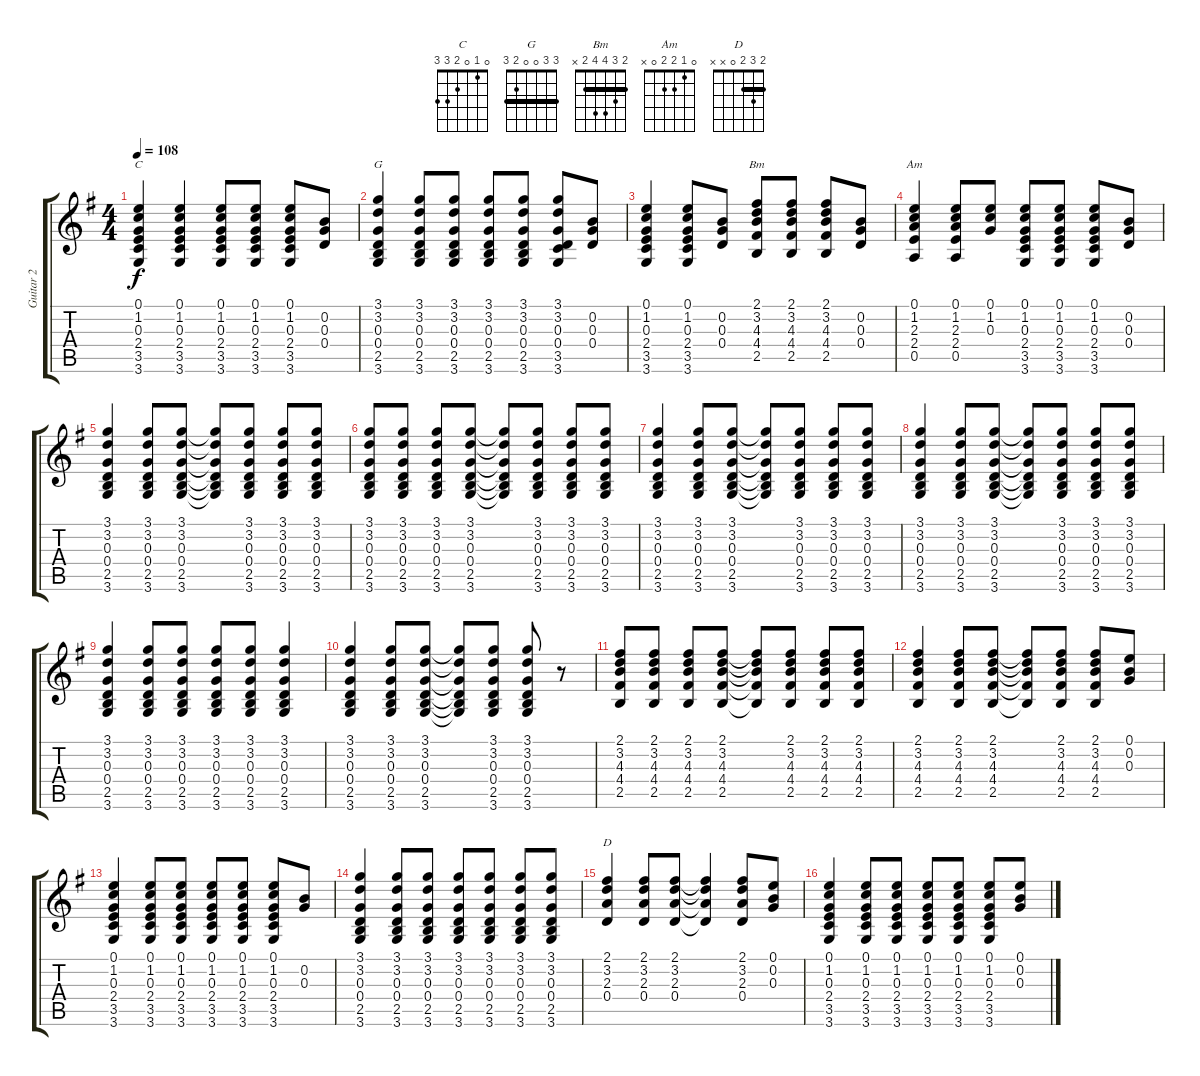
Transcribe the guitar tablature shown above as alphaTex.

\track ("Guitar 2" "Guitar 2") {instrument acousticguitarsteel}
\staff {score tabs}
\tuning (E4 B3 G3 D3 A2 E2) {hide}
\chord ("C" 0 1 0 2 3 3)
\chord ("G" 3 3 0 0 2 3) {barre 3}
\chord ("Bm" 2 3 4 4 2 x) {barre 2}
\chord ("Am" 0 1 2 2 0 x)
\chord ("D" 2 3 2 0 x x) {barre 2}
\ts (4 4)
\tempo 108
\clef g2
\ks g
(0.1 1.2 0.3 2.4 3.5 3.6).4{ch "C" dy f} (0.1 1.2 0.3 2.4 3.5 3.6).4 (0.1 1.2 0.3 2.4 3.5 3.6).8 (0.1 1.2 0.3 2.4 3.5 3.6).8 (0.1 1.2 0.3 2.4 3.5 3.6).8 (0.2 0.3 0.4).8 |
(3.1 3.2 0.3 0.4 2.5 3.6).4{ch "G"} (3.1 3.2 0.3 0.4 2.5 3.6).8 (3.1 3.2 0.3 0.4 2.5 3.6).8 (3.1 3.2 0.3 0.4 2.5 3.6).8 (3.1 3.2 0.3 0.4 2.5 3.6).8 (3.1 3.2 0.3 0.4 3.5 3.6).8 (0.2 0.3 0.4).8 |
(0.1 1.2 0.3 2.4 3.5 3.6).4 (0.1 1.2 0.3 2.4 3.5 3.6).8 (0.2 0.3 0.4).8 (2.1 3.2 4.3 4.4 2.5).8{ch "Bm"} (2.1 3.2 4.3 4.4 2.5).8 (2.1 3.2 4.3 4.4 2.5).8 (0.2 0.3 0.4).8 |
(0.1 1.2 2.3 2.4 0.5).4{ch "Am"} (0.1 1.2 2.3 2.4 0.5).8 (0.1 1.2 0.3).8 (0.1 1.2 0.3 2.4 3.5 3.6).8 (0.1 1.2 0.3 2.4 3.5 3.6).8 (0.1 1.2 0.3 2.4 3.5 3.6).8 (0.2 0.3 0.4).8 |
(3.1 3.2 0.3 0.4 2.5 3.6).4 (3.1 3.2 0.3 0.4 2.5 3.6).8 (3.1 3.2 0.3 0.4 2.5 3.6).8 (3.1{t} 3.2{t} 0.3{t} 0.4{t} 2.5{t} 3.6{t}).8 (3.1 3.2 0.3 0.4 2.5 3.6).8 (3.1 3.2 0.3 0.4 2.5 3.6).8 (3.1 3.2 0.3 0.4 2.5 3.6).8 |
(3.1 3.2 0.3 0.4 2.5 3.6).8 (3.1 3.2 0.3 0.4 2.5 3.6).8 (3.1 3.2 0.3 0.4 2.5 3.6).8 (3.1 3.2 0.3 0.4 2.5 3.6).8 (3.1{t} 3.2{t} 0.3{t} 0.4{t} 2.5{t} 3.6{t}).8 (3.1 3.2 0.3 0.4 2.5 3.6).8 (3.1 3.2 0.3 0.4 2.5 3.6).8 (3.1 3.2 0.3 0.4 2.5 3.6).8 |
(3.1 3.2 0.3 0.4 2.5 3.6).4 (3.1 3.2 0.3 0.4 2.5 3.6).8 (3.1 3.2 0.3 0.4 2.5 3.6).8 (3.1{t} 3.2{t} 0.3{t} 0.4{t} 2.5{t} 3.6{t}).8 (3.1 3.2 0.3 0.4 2.5 3.6).8 (3.1 3.2 0.3 0.4 2.5 3.6).8 (3.1 3.2 0.3 0.4 2.5 3.6).8 |
(3.1 3.2 0.3 0.4 2.5 3.6).4 (3.1 3.2 0.3 0.4 2.5 3.6).8 (3.1 3.2 0.3 0.4 2.5 3.6).8 (3.1{t} 3.2{t} 0.3{t} 0.4{t} 2.5{t} 3.6{t}).8 (3.1 3.2 0.3 0.4 2.5 3.6).8 (3.1 3.2 0.3 0.4 2.5 3.6).8 (3.1 3.2 0.3 0.4 2.5 3.6).8 |
(3.1 3.2 0.3 0.4 2.5 3.6).4 (3.1 3.2 0.3 0.4 2.5 3.6).8 (3.1 3.2 0.3 0.4 2.5 3.6).8 (3.1 3.2 0.3 0.4 2.5 3.6).8 (3.1 3.2 0.3 0.4 2.5 3.6).8 (3.1 3.2 0.3 0.4 2.5 3.6).4 |
(3.1 3.2 0.3 0.4 2.5 3.6).4 (3.1 3.2 0.3 0.4 2.5 3.6).8 (3.1 3.2 0.3 0.4 2.5 3.6).8 (3.1{t} 3.2{t} 0.3{t} 0.4{t} 2.5{t} 3.6{t}).8 (3.1 3.2 0.3 0.4 2.5 3.6).8 (3.1 3.2 0.3 0.4 2.5 3.6).8 r.8 |
(2.1 3.2 4.3 4.4 2.5).8 (2.1 3.2 4.3 4.4 2.5).8 (2.1 3.2 4.3 4.4 2.5).8 (2.1 3.2 4.3 4.4 2.5).8 (2.1{t} 3.2{t} 4.3{t} 4.4{t} 2.5{t}).8 (2.1 3.2 4.3 4.4 2.5).8 (2.1 3.2 4.3 4.4 2.5).8 (2.1 3.2 4.3 4.4 2.5).8 |
(2.1 3.2 4.3 4.4 2.5).4 (2.1 3.2 4.3 4.4 2.5).8 (2.1 3.2 4.3 4.4 2.5).8 (2.1{t} 3.2{t} 4.3{t} 4.4{t} 2.5{t}).8 (2.1 3.2 4.3 4.4 2.5).8 (2.1 3.2 4.3 4.4 2.5).8 (0.1 0.2 0.3).8 |
(0.1 1.2 0.3 2.4 3.5 3.6).4 (0.1 1.2 0.3 2.4 3.5 3.6).8 (0.1 1.2 0.3 2.4 3.5 3.6).8 (0.1 1.2 0.3 2.4 3.5 3.6).8 (0.1 1.2 0.3 2.4 3.5 3.6).8 (0.1 1.2 0.3 2.4 3.5 3.6).8 (0.2 0.3).8 |
(3.1 3.2 0.3 0.4 2.5 3.6).4 (3.1 3.2 0.3 0.4 2.5 3.6).8 (3.1 3.2 0.3 0.4 2.5 3.6).8 (3.1 3.2 0.3 0.4 2.5 3.6).8 (3.1 3.2 0.3 0.4 2.5 3.6).8 (3.1 3.2 0.3 0.4 2.5 3.6).8 (3.1 3.2 0.3 0.4 2.5 3.6).8 |
(2.1 3.2 2.3 0.4).4{ch "D"} (2.1 3.2 2.3 0.4).8 (2.1 3.2 2.3 0.4).8 (2.1{t} 3.2{t} 2.3{t} 0.4{t}).4 (2.1 3.2 2.3 0.4).8 (0.1 0.2 0.3).8 |
(0.1 1.2 0.3 2.4 3.5 3.6).4 (0.1 1.2 0.3 2.4 3.5 3.6).8 (0.1 1.2 0.3 2.4 3.5 3.6).8 (0.1 1.2 0.3 2.4 3.5 3.6).8 (0.1 1.2 0.3 2.4 3.5 3.6).8 (0.1 1.2 0.3 2.4 3.5 3.6).8 (0.1 0.2 0.3).8
